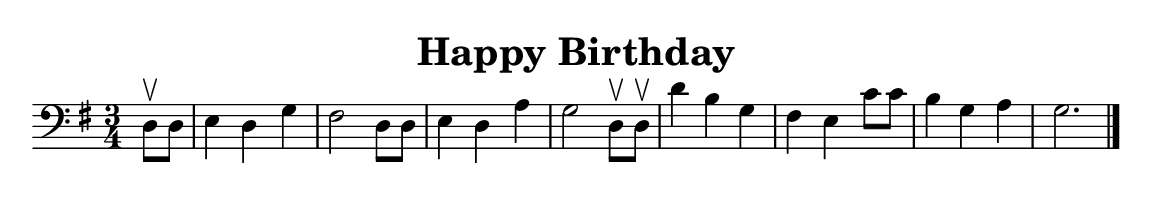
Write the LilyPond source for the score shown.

#(set-global-staff-size 21)

\version "2.24.0"

\header {
  title    = "Happy Birthday"
  composer = ""
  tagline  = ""
}

\language "italiano"

% iPad Pro 12.9

\paper {
  paper-width  = 195\mm
  paper-height = 260\mm
  indent = #0
  page-count = #1
  line-width = #184
  print-page-number = ##f
  ragged-last-bottom = ##t
  ragged-bottom = ##f
%  ragged-last = ##t
}

\score {
  \new Staff {
   \override Hairpin.to-barline = ##f
   \time 3/4
   \clef "bass"
   \key sol \major
   
   \partial 4 re8\upbow re8
   | mi4 re4 sol4
   | fad2 re8 re8
   | mi4 re4 la4
   | sol2 re8\upbow re8\upbow
   | re'4 si4 sol4
   | fad4 mi4 do'8 do'8
   | si4 sol4 la4
   | sol2.
   \bar "|."
 }
}
